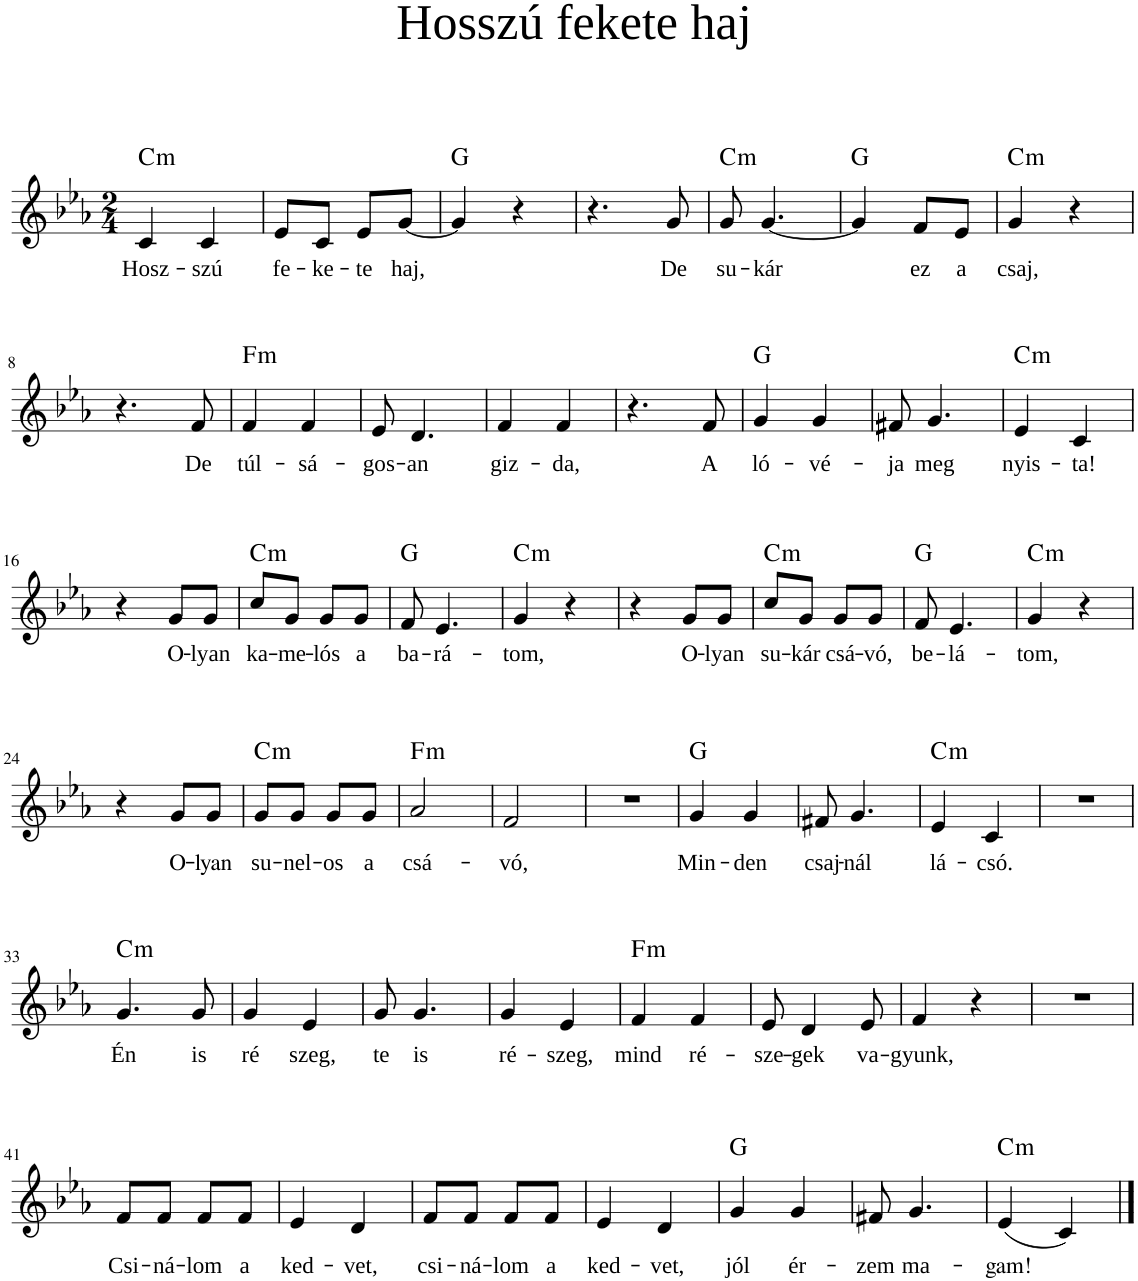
**kern	**text	**harte
*part1	*part1	*part1
*staff1	*staff1	*
*I"Piano	*	*
*I'Pno	*	*
*clefG2	*	*
*k[b-e-a-]	*	*
*M2/4	*	*
=1	=1	=1
!	!LO:LY:b	!LO:H:kt=m
4c/	Hosz-	C:min
!	!LO:LY:b	!
4c/	-szú	.
=2	=2	=2
!	!LO:LY:b	!
8e-/L	fe-	.
!	!LO:LY:b	!
8c/J	-ke-	.
!	!LO:LY:b	!
8e-/L	-te	.
!	!LO:LY:b	!
[8g/J	haj,	.
=3	=3	=3
!	!	!LO:H:kt=N.C.
4g/]	.	N
4r	.	.
=4	=4	=4
4.r	.	.
!	!LO:LY:b	!
8g/	De	.
=5	=5	=5
!	!LO:LY:b	!LO:H:kt=m
8g/	su-	C:min
!	!LO:LY:b	!
[4.g/	-kár	.
=6	=6	=6
!	!	!LO:H:kt=N.C.
4g/]	.	N
!	!LO:LY:b	!
8f/L	ez	.
!	!LO:LY:b	!
8e-/J	a	.
=7	=7	=7
!	!LO:LY:b	!LO:H:kt=m
4g/	csaj,	C:min
4r	.	.
!!LO:LB:g=z
=8	=8	=8
4.r	.	.
!	!LO:LY:b	!
8f/	De	.
=9	=9	=9
!	!LO:LY:b	!LO:H:kt=m
4f/	túl-	F:min
!	!LO:LY:b	!
4f/	-sá-	.
=10	=10	=10
!	!LO:LY:b	!
8e-/	-gos-	.
!	!LO:LY:b	!
4.d/	-an	.
=11	=11	=11
!	!LO:LY:b	!
4f/	giz-	.
!	!LO:LY:b	!
4f/	-da,	.
=12	=12	=12
4.r	.	.
!	!LO:LY:b	!
8f/	A	.
=13	=13	=13
!	!LO:LY:b	!LO:H:kt=N.C.
4g/	ló-	N
!	!LO:LY:b	!
4g/	-vé-	.
=14	=14	=14
!	!LO:LY:b	!
8f#X/	-ja	.
!	!LO:LY:b	!
4.g/	meg	.
=15	=15	=15
!	!LO:LY:b	!LO:H:kt=m
4e-/	nyis-	C:min
!	!LO:LY:b	!
4c/	-ta!	.
!!LO:LB:g=z
=16	=16	=16
4r	.	.
!	!LO:LY:b	!
8g/L	O-	.
!	!LO:LY:b	!
8g/J	-lyan	.
=17	=17	=17
!	!LO:LY:b	!LO:H:kt=m
8cc/L	ka-	C:min
!	!LO:LY:b	!
8g/J	-me-	.
!	!LO:LY:b	!
8g/L	-lós	.
!	!LO:LY:b	!
8g/J	a	.
=18	=18	=18
!	!LO:LY:b	!LO:H:kt=N.C.
8f/	ba-	N
!	!LO:LY:b	!
4.e-/	-rá-	.
=19	=19	=19
!	!LO:LY:b	!LO:H:kt=m
4g/	-tom,	C:min
4r	.	.
=20	=20	=20
4r	.	.
!	!LO:LY:b	!
8g/L	O-	.
!	!LO:LY:b	!
8g/J	-lyan	.
=21	=21	=21
!	!LO:LY:b	!LO:H:kt=m
8cc/L	su-	C:min
!	!LO:LY:b	!
8g/J	-kár	.
!	!LO:LY:b	!
8g/L	csá-	.
!	!LO:LY:b	!
8g/J	-vó,	.
=22	=22	=22
!	!LO:LY:b	!LO:H:kt=N.C.
8f/	be-	N
!	!LO:LY:b	!
4.e-/	-lá-	.
=23	=23	=23
!	!LO:LY:b	!LO:H:kt=m
4g/	-tom,	C:min
4r	.	.
!!LO:LB:g=z
=24	=24	=24
4r	.	.
!	!LO:LY:b	!
8g/L	O-	.
!	!LO:LY:b	!
8g/J	-lyan	.
=25	=25	=25
!	!LO:LY:b	!LO:H:kt=m
8g/L	su-	C:min
!	!LO:LY:b	!
8g/J	-nel-	.
!	!LO:LY:b	!
8g/L	-os	.
!	!LO:LY:b	!
8g/J	a	.
=26	=26	=26
!	!LO:LY:b	!LO:H:kt=m
2a-/	csá-	F:min
=27	=27	=27
!	!LO:LY:b	!
2f/	-vó,	.
=28	=28	=28
2r	.	.
=29	=29	=29
!	!LO:LY:b	!LO:H:kt=N.C.
4g/	Min-	N
!	!LO:LY:b	!
4g/	-den	.
=30	=30	=30
!	!LO:LY:b	!
8f#X/	csaj-	.
!	!LO:LY:b	!
4.g/	-nál	.
=31	=31	=31
!	!LO:LY:b	!LO:H:kt=m
4e-/	lá-	C:min
!	!LO:LY:b	!
4c/	-csó.	.
=32	=32	=32
2r	.	.
!!LO:LB:g=z
=33	=33	=33
!	!LO:LY:b	!LO:H:kt=m
4.g/	Én	C:min
!	!LO:LY:b	!
8g/	is	.
=34	=34	=34
!	!LO:LY:b	!
4g/	ré	.
!	!LO:LY:b	!
4e-/	szeg,	.
=35	=35	=35
!	!LO:LY:b	!
8g/	te	.
!	!LO:LY:b	!
4.g/	is	.
=36	=36	=36
!	!LO:LY:b	!
4g/	ré-	.
!	!LO:LY:b	!
4e-/	-szeg,	.
=37	=37	=37
!	!LO:LY:b	!LO:H:kt=m
4f/	mind	F:min
!	!LO:LY:b	!
4f/	ré-	.
=38	=38	=38
!	!LO:LY:b	!
8e-/	-sze-	.
!	!LO:LY:b	!
4d/	-gek	.
!	!LO:LY:b	!
8e-/	va-	.
=39	=39	=39
!	!LO:LY:b	!
4f/	-gyunk,	.
4r	.	.
=40	=40	=40
2r	.	.
!!LO:LB:g=z
=41	=41	=41
!	!LO:LY:b	!
8f/L	Csi-	.
!	!LO:LY:b	!
8f/J	-ná-	.
!	!LO:LY:b	!
8f/L	-lom	.
!	!LO:LY:b	!
8f/J	a	.
=42	=42	=42
!	!LO:LY:b	!
4e-/	ked-	.
!	!LO:LY:b	!
4d/	-vet,	.
=43	=43	=43
!	!LO:LY:b	!
8f/L	csi-	.
!	!LO:LY:b	!
8f/J	-ná-	.
!	!LO:LY:b	!
8f/L	-lom	.
!	!LO:LY:b	!
8f/J	a	.
=44	=44	=44
!	!LO:LY:b	!
4e-/	ked-	.
!	!LO:LY:b	!
4d/	-vet,	.
=45	=45	=45
!	!LO:LY:b	!LO:H:kt=N.C.
4g/	jól	N
!	!LO:LY:b	!
4g/	ér-	.
=46	=46	=46
!	!LO:LY:b	!
8f#X/	-zem	.
!	!LO:LY:b	!
4.g/	ma-	.
=47	=47	=47
!	!LO:LY:b	!LO:H:kt=m
(4e-/	-gam!	C:min
4c/)	.	.
==	==	==
*-	*-	*-
